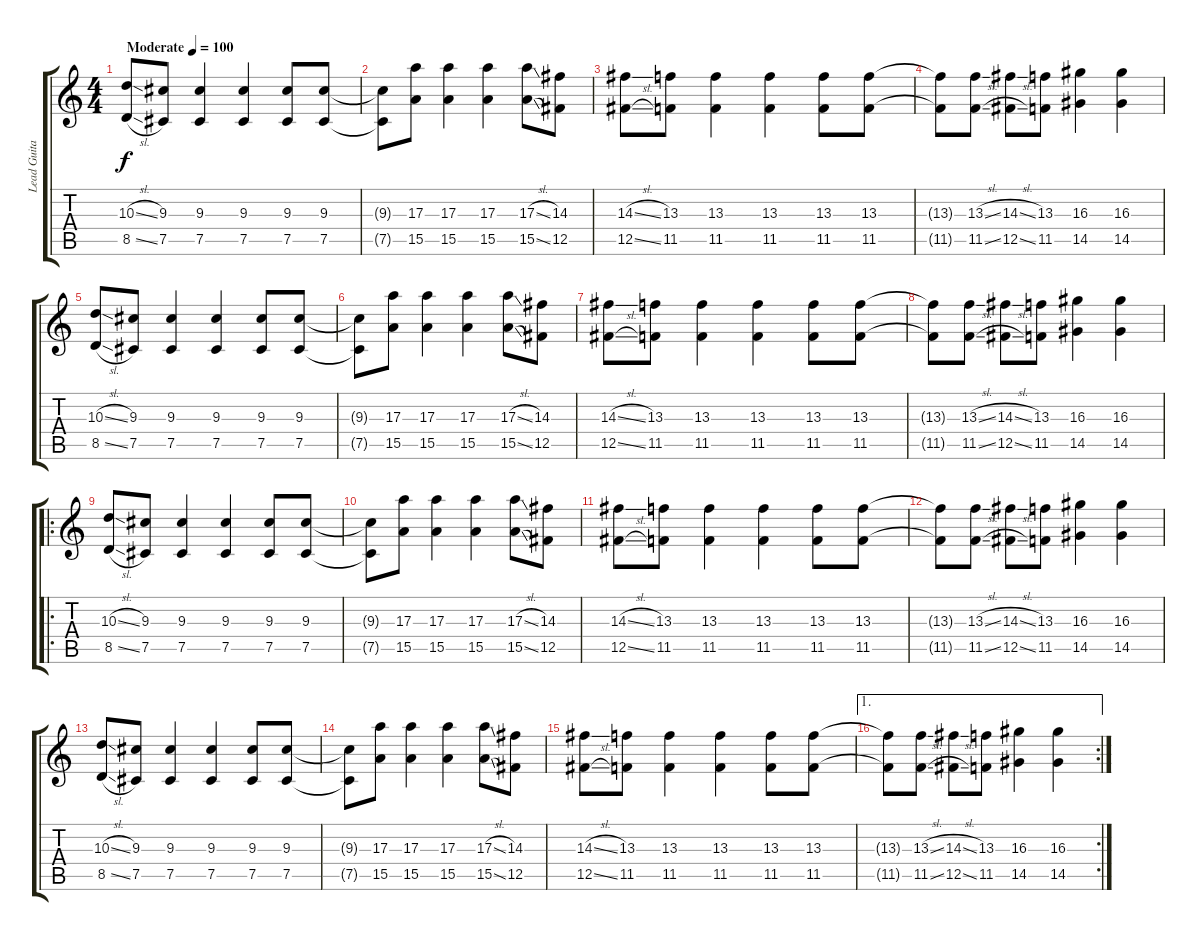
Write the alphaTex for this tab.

\track ("Lead Guitar" "Lead Guita") {instrument distortionguitar}
\staff {score tabs}
\tuning (Db4 Ab3 E3 B2 Gb2 B1) {hide}
\ts (4 4)
\tempo (100 "Moderate")
\clef g2
\ks c
(10.3{sl} 8.5{sl}).8{dy f volume 13 balance 0 instrument distortionguitar} (9.3 7.5).8 (9.3 7.5).4 (9.3 7.5).4 (9.3 7.5).8 (9.3 7.5).8 |
(9.3{t} 7.5{t}).8{balance 16} (17.3 15.5).8 (17.3 15.5).4 (17.3 15.5).4 (17.3{sl} 15.5{sl}).8 (14.3 12.5).8 |
(14.3{sl} 12.5{sl}).8{balance 0} (13.3 11.5).8 (13.3 11.5).4 (13.3 11.5).4 (13.3 11.5).8 (13.3 11.5).8 |
(13.3{t} 11.5{t}).8{balance 16} (13.3{sl} 11.5{sl}).8 (14.3{sl} 12.5{sl}).8 (13.3 11.5).8 (16.3 14.5).4 (16.3 14.5).4 |
(10.3{sl} 8.5{sl}).8{balance 8} (9.3 7.5).8 (9.3 7.5).4 (9.3 7.5).4 (9.3 7.5).8 (9.3 7.5).8 |
(9.3{t} 7.5{t}).8 (17.3 15.5).8 (17.3 15.5).4 (17.3 15.5).4 (17.3{sl} 15.5{sl}).8 (14.3 12.5).8 |
(14.3{sl} 12.5{sl}).8 (13.3 11.5).8 (13.3 11.5).4 (13.3 11.5).4 (13.3 11.5).8 (13.3 11.5).8 |
(13.3{t} 11.5{t}).8 (13.3{sl} 11.5{sl}).8 (14.3{sl} 12.5{sl}).8 (13.3 11.5).8 (16.3 14.5).4 (16.3 14.5).4 |
\ro
(10.3{sl} 8.5{sl}).8 (9.3 7.5).8 (9.3 7.5).4 (9.3 7.5).4 (9.3 7.5).8 (9.3 7.5).8 |
(9.3{t} 7.5{t}).8 (17.3 15.5).8 (17.3 15.5).4 (17.3 15.5).4 (17.3{sl} 15.5{sl}).8 (14.3 12.5).8 |
(14.3{sl} 12.5{sl}).8 (13.3 11.5).8 (13.3 11.5).4 (13.3 11.5).4 (13.3 11.5).8 (13.3 11.5).8 |
(13.3{t} 11.5{t}).8 (13.3{sl} 11.5{sl}).8 (14.3{sl} 12.5{sl}).8 (13.3 11.5).8 (16.3 14.5).4 (16.3 14.5).4 |
(10.3{sl} 8.5{sl}).8 (9.3 7.5).8 (9.3 7.5).4 (9.3 7.5).4 (9.3 7.5).8 (9.3 7.5).8 |
(9.3{t} 7.5{t}).8 (17.3 15.5).8 (17.3 15.5).4 (17.3 15.5).4 (17.3{sl} 15.5{sl}).8 (14.3 12.5).8 |
(14.3{sl} 12.5{sl}).8 (13.3 11.5).8 (13.3 11.5).4 (13.3 11.5).4 (13.3 11.5).8 (13.3 11.5).8 |
\ae 1
\rc 2
(13.3{t} 11.5{t}).8 (13.3{sl} 11.5{sl}).8 (14.3{sl} 12.5{sl}).8 (13.3 11.5).8 (16.3 14.5).4 (16.3 14.5).4
